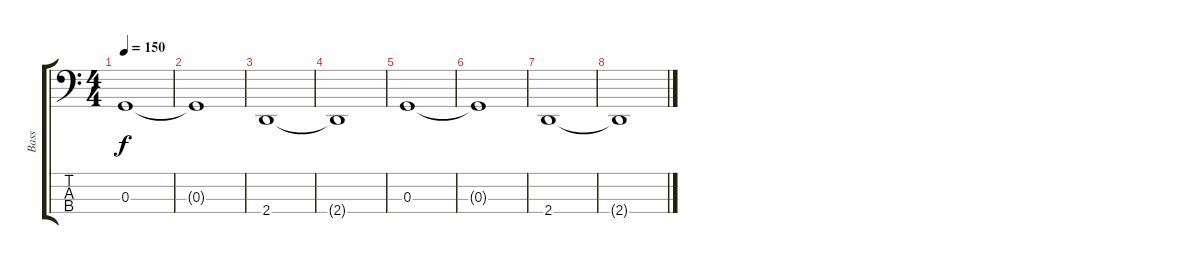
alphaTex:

\track ("Bass" "Bass") {instrument electricbasspick}
\staff {score tabs}
\tuning (F2 C2 G1 C1) {hide}
\ts (4 4)
\tempo 150
\clef f4
\ks c
0.3.1{dy f} |
0.3{t}.1 |
2.4.1 |
2.4{t}.1 |
0.3.1 |
0.3{t}.1 |
2.4.1 |
2.4{t}.1
